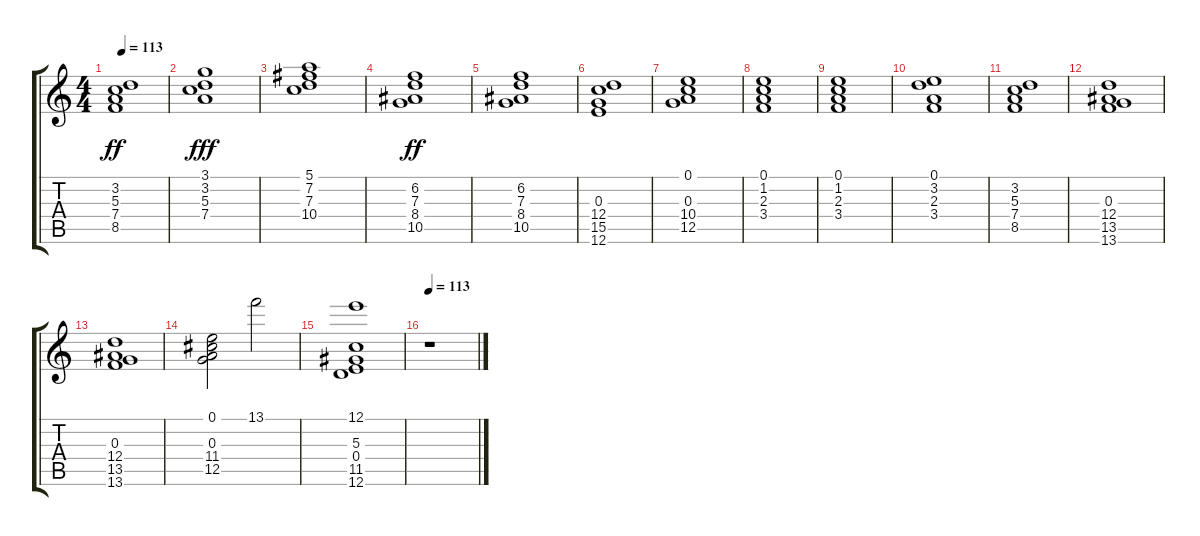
\track "" {instrument electricbassfinger}
\staff {score tabs}
\tuning (E4 B3 G3 D3 A2 E2) {hide}
\ts (4 4)
\tempo 113
\clef g2
\ks c
(3.2 5.3 7.4 8.5).1{dy ff} |
(3.1 3.2 5.3 7.4).1{dy fff} |
(5.1 7.2 7.3 10.4).1 |
(6.2 7.3 8.4 10.5).1{dy ff} |
(6.2 7.3 8.4 10.5).1 |
(0.3 12.4 15.5 12.6).1 |
(0.1 0.3 10.4 12.5).1 |
(0.1 1.2 2.3 3.4).1 |
(0.1 1.2 2.3 3.4).1 |
(0.1 3.2 2.3 3.4).1 |
(3.2 5.3 7.4 8.5).1 |
(0.3 12.4 13.5 13.6).1 |
(0.3 12.4 13.5 13.6).1 |
(0.1 0.3 11.4 12.5).2 13.1.2 |
(12.1 5.3 0.4 11.5 12.6).1 |
\tempo 113
r.1
